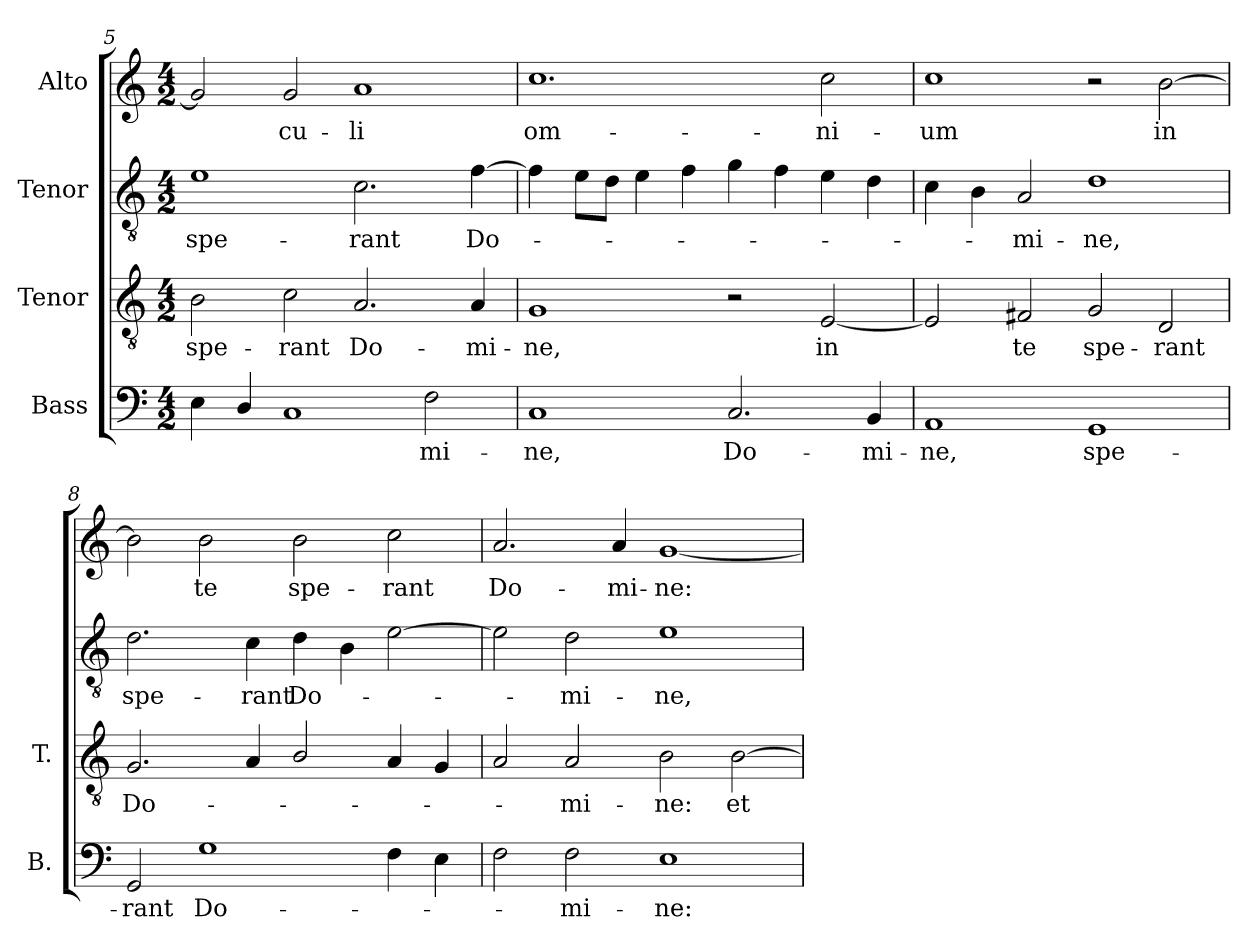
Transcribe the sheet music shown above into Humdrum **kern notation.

**kern	**text	**kern	**text	**kern	**text	**kern	**text
*part4	*part4	*part3	*part3	*part2	*part2	*part1	*part1
*staff4	*staff4	*staff3	*staff3	*staff2	*staff2	*staff1	*staff1
*I"Bass	*	*I"Tenor	*	*I"Tenor	*	*I"Alto	*
*I'B.	*	*I'T.	*	*	*	*	*
!!LO:LB:g=z
*clefF4	*	*clefGv2	*	*clefGv2	*	*clefG2	*
*	*	*ITrd7c12	*	*	*	*	*
*k[]	*	*k[]	*	*k[]	*	*k[]	*
*C:	*	*C:	*	*C:	*	*C:	*
*M4/2	*	*M4/2	*	*M4/2	*	*M4/2	*
=5	=5	=5	=5	=5	=5	=5	=5
!	!	!	!LO:LY:b:color=#000000	!	!	!	!
!	!	!	!	!	!LO:LY:b:color=#000000	!	!
4Ei\	.	2BBi\	spe-	1ei	spe-	2gi/]	.
4Di/	.	.	.	.	.	.	.
!	!	!	!LO:LY:b:color=#000000	!	!	!	!
!	!	!	!	!	!	!	!LO:LY:b:color=#000000
1Ci	.	2Ci\	-rant	.	.	2gi/	-cu-
!	!	!	!LO:LY:b:color=#000000	!	!	!	!
!	!	!	!	!	!LO:LY:b:color=#000000	!	!
!	!	!	!	!	!	!	!LO:LY:b:color=#000000
.	.	2.AAi/	Do-	2.ci\	-rant	1ai	-li
!	!LO:LY:b:color=#000000	!	!	!	!	!	!
2Fi\	-mi-	.	.	.	.	.	.
!	!	!	!LO:LY:b:color=#000000	!	!	!	!
!	!	!	!	!	!LO:LY:b:color=#000000	!	!
.	.	4AAi/	-mi-	[4fi\	Do-	.	.
=6	=6	=6	=6	=6	=6	=6	=6
!	!LO:LY:b:color=#000000	!	!	!	!	!	!
!	!	!	!LO:LY:b:color=#000000	!	!	!	!
!	!	!	!	!	!	!	!LO:LY:b:color=#000000
1Ci	-ne,	1GGi	-ne,	4fi\]	.	1.cci	om-
.	.	.	.	8ei\L	.	.	.
.	.	.	.	8di\J	.	.	.
.	.	.	.	4ei\	.	.	.
.	.	.	.	4fi\	.	.	.
!	!LO:LY:b:color=#000000	!	!	!	!	!	!
2.Ci/	Do-	2r	.	4gi\	.	.	.
.	.	.	.	4fi\	.	.	.
!	!	!	!LO:LY:b:color=#000000	!	!	!	!
!	!	!	!	!	!	!	!LO:LY:b:color=#000000
.	.	[2EEi/	in	4ei\	.	2cci\	-ni-
!	!LO:LY:b:color=#000000	!	!	!	!	!	!
4BBi/	-mi-	.	.	4di\	.	.	.
=7	=7	=7	=7	=7	=7	=7	=7
!	!LO:LY:b:color=#000000	!	!	!	!	!	!
!	!	!	!	!	!	!	!LO:LY:b:color=#000000
1AAi	-ne,	2EEi/]	.	4ci\	.	1cci	-um
.	.	.	.	4Bi\	.	.	.
!	!	!	!LO:LY:b:color=#000000	!	!	!	!
!	!	!	!	!	!LO:LY:b:color=#000000	!	!
.	.	2FF#Xi/	te	2Ai/	-mi-	.	.
!	!LO:LY:b:color=#000000	!	!	!	!	!	!
!	!	!	!LO:LY:b:color=#000000	!	!	!	!
!	!	!	!	!	!LO:LY:b:color=#000000	!	!
1GGi	spe-	2GGi/	spe-	1di	-ne,	2r	.
!	!	!	!LO:LY:b:color=#000000	!	!	!	!
!	!	!	!	!	!	!	!LO:LY:b:color=#000000
.	.	2DDi/	-rant	.	.	[2bi\	in
=8	=8	=8	=8	=8	=8	=8	=8
!	!LO:LY:b:color=#000000	!	!	!	!	!	!
!	!	!	!LO:LY:b:color=#000000	!	!	!	!
!	!	!	!	!	!LO:LY:b:color=#000000	!	!
2GGi/	-rant	2.GGi/	Do-	2.di\	spe-	2bi\]	.
!	!LO:LY:b:color=#000000	!	!	!	!	!	!
!	!	!	!	!	!	!	!LO:LY:b:color=#000000
1Gi	Do-	.	.	.	.	2bi\	te
!	!	!	!	!	!LO:LY:b:color=#000000	!	!
.	.	4AAi/	.	4ci\	-rant	.	.
!	!	!	!	!	!LO:LY:b:color=#000000	!	!
!	!	!	!	!	!	!	!LO:LY:b:color=#000000
.	.	2BBi/	.	4di\	Do-	2bi\	spe-
.	.	.	.	4Bi\	.	.	.
!	!	!	!	!	!	!	!LO:LY:b:color=#000000
4Fi\	.	4AAi/	.	[2ei\	.	2cci\	-rant
4Ei\	.	4GGi/	.	.	.	.	.
=9	=9	=9	=9	=9	=9	=9	=9
!	!	!	!	!	!	!	!LO:LY:b:color=#000000
2Fi\	.	2AAi/	.	2ei\]	.	2.ai/	Do-
!	!LO:LY:b:color=#000000	!	!	!	!	!	!
!	!	!	!LO:LY:b:color=#000000	!	!	!	!
!	!	!	!	!	!LO:LY:b:color=#000000	!	!
2Fi\	-mi-	2AAi/	-mi-	2di\	-mi-	.	.
!	!	!	!	!	!	!	!LO:LY:b:color=#000000
.	.	.	.	.	.	4ai/	-mi-
!	!LO:LY:b:color=#000000	!	!	!	!	!	!
!	!	!	!LO:LY:b:color=#000000	!	!	!	!
!	!	!	!	!	!LO:LY:b:color=#000000	!	!
!	!	!	!	!	!	!	!LO:LY:b:color=#000000
1Ei	-ne:	2BBi\	-ne:	1ei	-ne,	[1gi	-ne:
!	!	!	!LO:LY:b:color=#000000	!	!	!	!
.	.	[2BBi\	et	.	.	.	.
=	=	=	=	=	=	=	=
*-	*-	*-	*-	*-	*-	*-	*-
